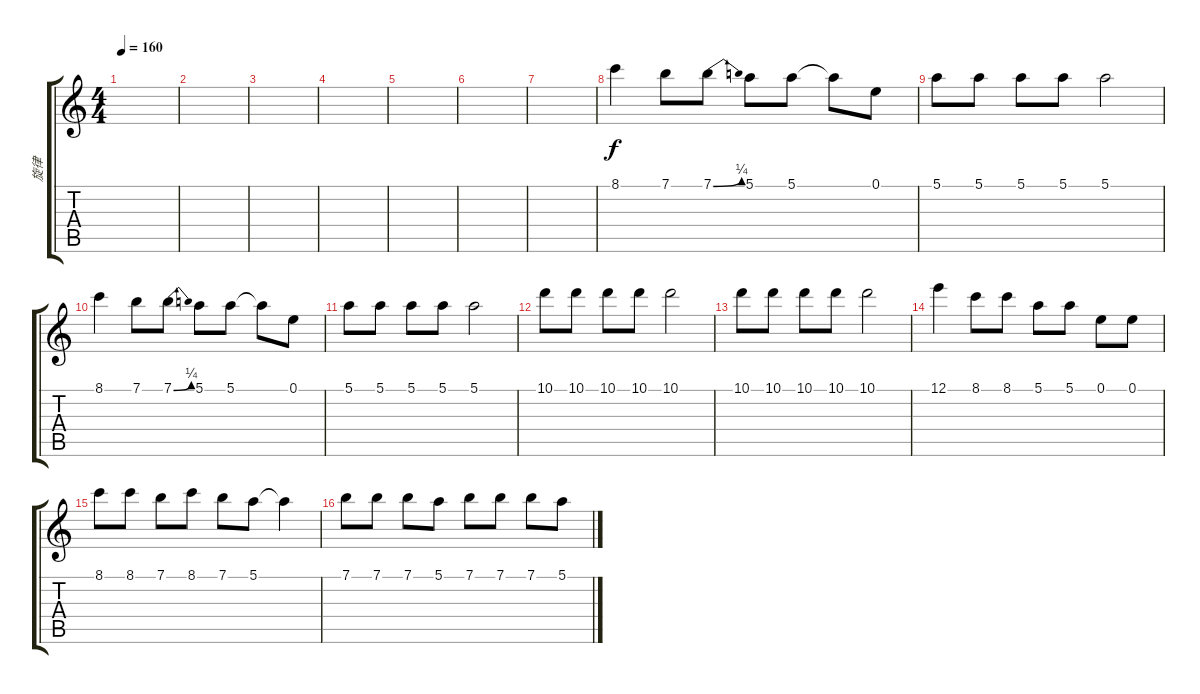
\track ("旋律" "旋律") {instrument distortionguitar}
\staff {score tabs}
\tuning (E4 B3 G3 D3 A2 E2) {hide}
\ts (4 4)
\tempo 160
\clef g2
\ks c
|
|
|
|
|
|
|
8.1.4 7.1.8 7.1{be (bend 0 0 60 1)}.8 5.1.8 5.1.8 5.1{t}.8 0.1.8 |
5.1.8 5.1.8 5.1.8 5.1.8 5.1.2 |
8.1.4 7.1.8 7.1{be (bend 0 0 60 1)}.8 5.1.8 5.1.8 5.1{t}.8 0.1.8 |
5.1.8 5.1.8 5.1.8 5.1.8 5.1.2 |
10.1.8 10.1.8 10.1.8 10.1.8 10.1.2 |
10.1.8 10.1.8 10.1.8 10.1.8 10.1.2 |
12.1.4 8.1.8 8.1.8 5.1.8 5.1.8 0.1.8 0.1.8 |
8.1.8 8.1.8 7.1.8 8.1.8 7.1.8 5.1.8 5.1{t}.4 |
7.1.8 7.1.8 7.1.8 5.1.8 7.1.8 7.1.8 7.1.8 5.1.8
